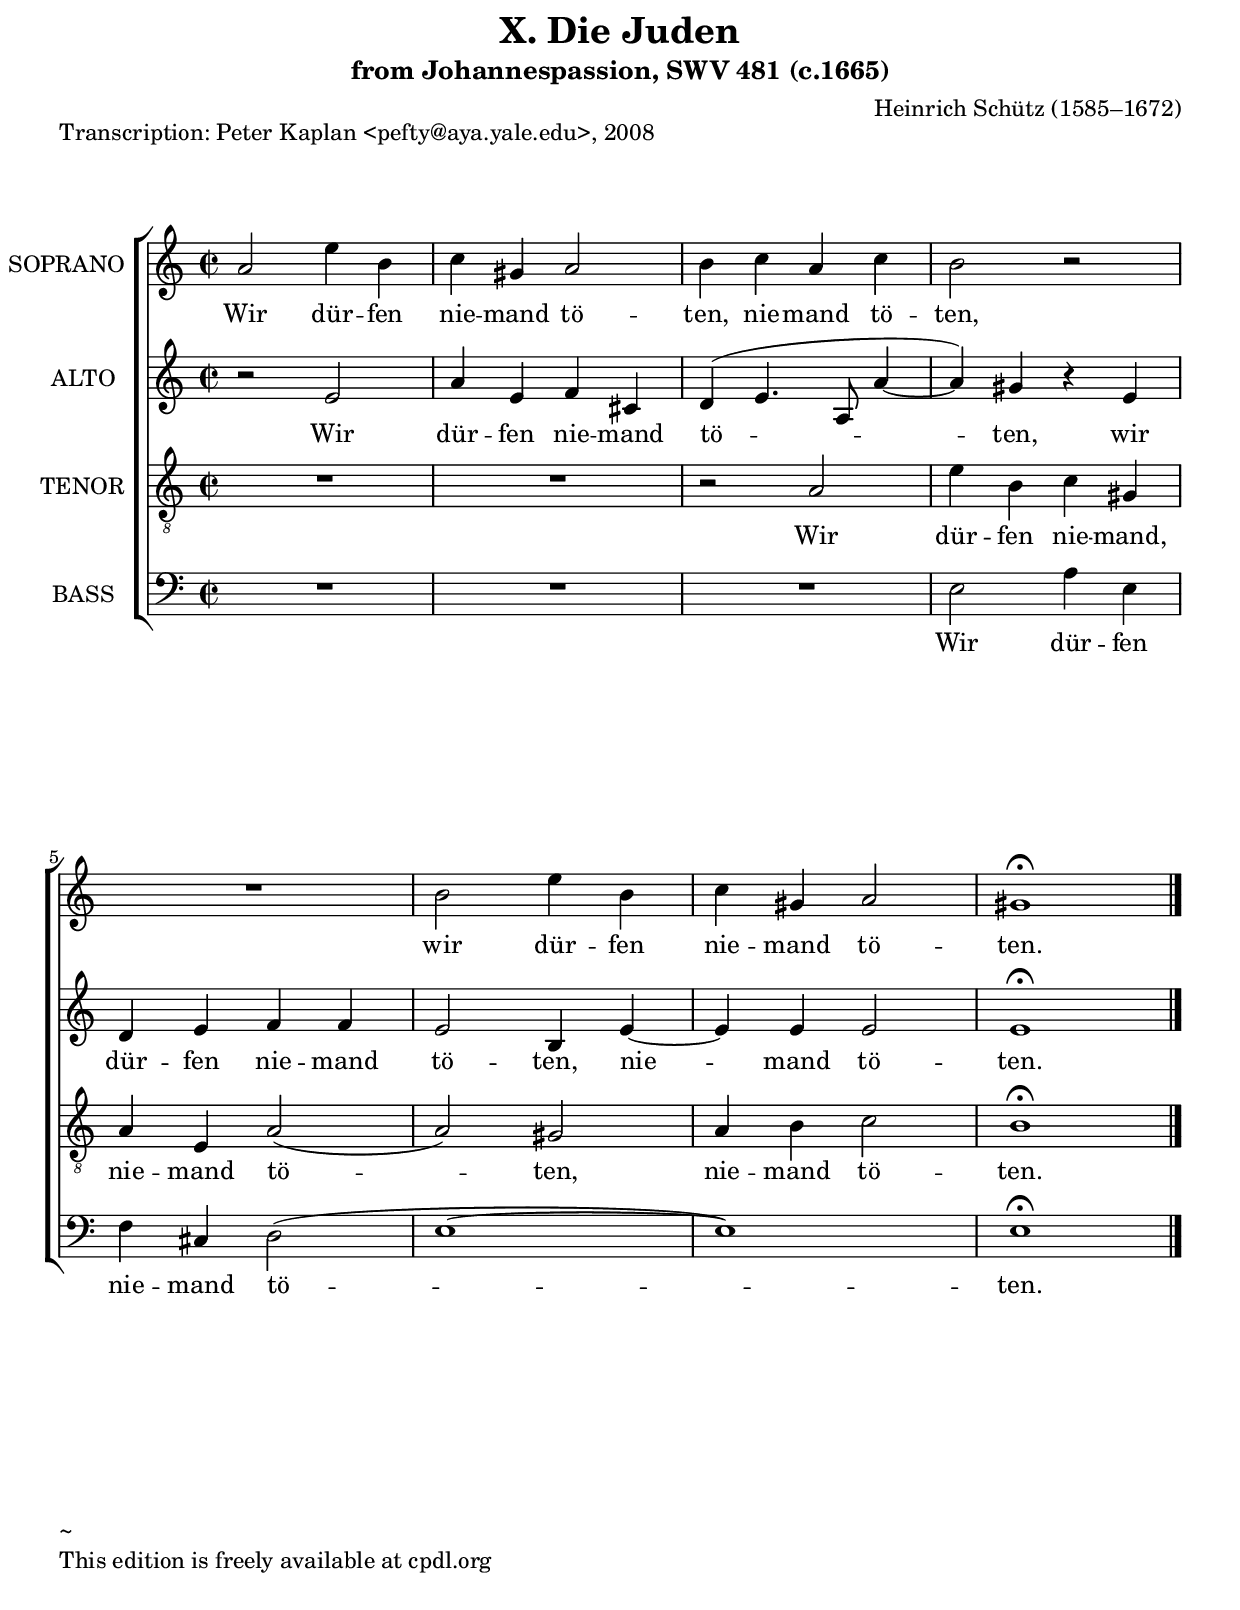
     \version "2.10.10"
\paper {
  between-system-space = 2.0\cm
  between-system-padding = #1
  ragged-bottom=##f
  ragged-last-bottom=##f
  bottom-margin = 2.0\cm
  top-margin = 0.1\cm
%  system-count = #6
  systemSeparatorMarkup = ""
}
\header {
    title = "X. Die Juden"
    subtitle = "from Johannespassion, SWV 481 (c.1665)"
    composer = "Heinrich Schütz (1585–1672)"
    date = "1623"
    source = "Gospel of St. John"
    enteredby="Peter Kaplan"
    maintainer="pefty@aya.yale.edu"
    piece ="Transcription: Peter Kaplan <pefty@aya.yale.edu>, 2008"
    texidoc = "

Translation of text:
Jesus of Nazareth."
}

     \score { 
      <<
        \new ChoirStaff <<
        \new Staff = CantusOne <<
               {  
      <<
     \override Stem #'neutral-direction = #up 

        \clef treble
        \key a \minor 
        \new Voice = "CantusOne" {
     \override NoteHead #'style = #'baroque
        \set Staff.midiInstrument = "synth voice"
        \set Staff.vocalName = "SOPRANO "

\time 2/2 
a'2 e''4 b'
c''4 gis' a'2
b'4 c'' a' c''
b'2 r
% measure 5
R1
b'2 e''4 b'
c''4 gis' a'2
gis'1\fermata
\bar "|."
}
>>
}

>>

\new Lyrics 
\lyricsto "CantusOne"
        { 
Wir dür -- fen
nie -- mand tö --
ten, nie -- mand tö --
ten,

wir dür -- fen
nie -- mand tö --
ten.
}



        \new Staff = Altus <<
               {  
      <<
     \override Stem #'neutral-direction = #up 

        \clef treble
        \key a \minor 
        \new Voice = "Altus" {
     \override NoteHead #'style = #'baroque
        \set Staff.midiInstrument = "synth voice"
        \set Staff.vocalName = "ALTO "

\time 2/2 
r2 e'
a'4 e' f' cis'
d'4^( e'4. a8 a'4~
a'4) gis' r e'
% measure 5
d'4 e' f' f'
e'2 b4 e'~
e'4 e' e'2
e'1\fermata
\bar "|."
}
>>
}

>>

\new Lyrics 
\lyricsto "Altus"
        { 
Wir 
dür -- fen nie -- mand 
tö --
   ten, wir 
dür -- fen nie -- mand 
tö -- ten, nie -- 
   mand tö -- 
ten.
}


        \new Staff = Tenor <<
               {  
      <<
     \override Stem #'neutral-direction = #up 

        \clef "G_8"
        \key a \minor 
        \new Voice = "Tenor" {
     \override NoteHead #'style = #'baroque
        \set Staff.midiInstrument = "synth voice"
        \set Staff.vocalName = "TENOR "

\time 2/2 
R1
R1
r2 a
e'4 b c' gis
% measure 5
a4 e a2(
a2) gis
a4 b c'2
b1\fermata
\bar "|."
}
>>
}

>>

\new Lyrics 
\lyricsto "Tenor"
        {

 
   Wir 
dür -- fen nie -- mand,
nie -- mand tö --
   ten, 
nie -- mand tö -- 
ten.
}


        \new Staff = Bassus <<
               {  
      <<
     \override Stem #'neutral-direction = #up 
            \clef bass
        \key a \minor 
        \new Voice = "Bassus" {
     \override NoteHead #'style = #'baroque
        \set Staff.midiInstrument = "synth voice"
        \set Staff.vocalName = "BASS "

\time 2/2 
R1
R1
R1
e2 a4 e
% measure 5
f4 cis d2(
e1~
e1)
e1\fermata
\bar "|."
}
>>
}

>>

\new Lyrics 
\lyricsto "Bassus"
        { 



Wir dür -- fen 
nie -- mand tö --
  

ten. 
}


>>


>>
   






%{
\midi { 
\context { 
\Score 
tempoWholesPerMinute = #(ly:make-moment 84 2) 
} 
} 
%}







     }
\layout { 
         \context { 
          \Staff \consists "Horizontal_bracket_engraver" 
          }
         }
\markup{\column{\line{ ~ } \line{This edition is freely available at cpdl.org}} 
} 



















